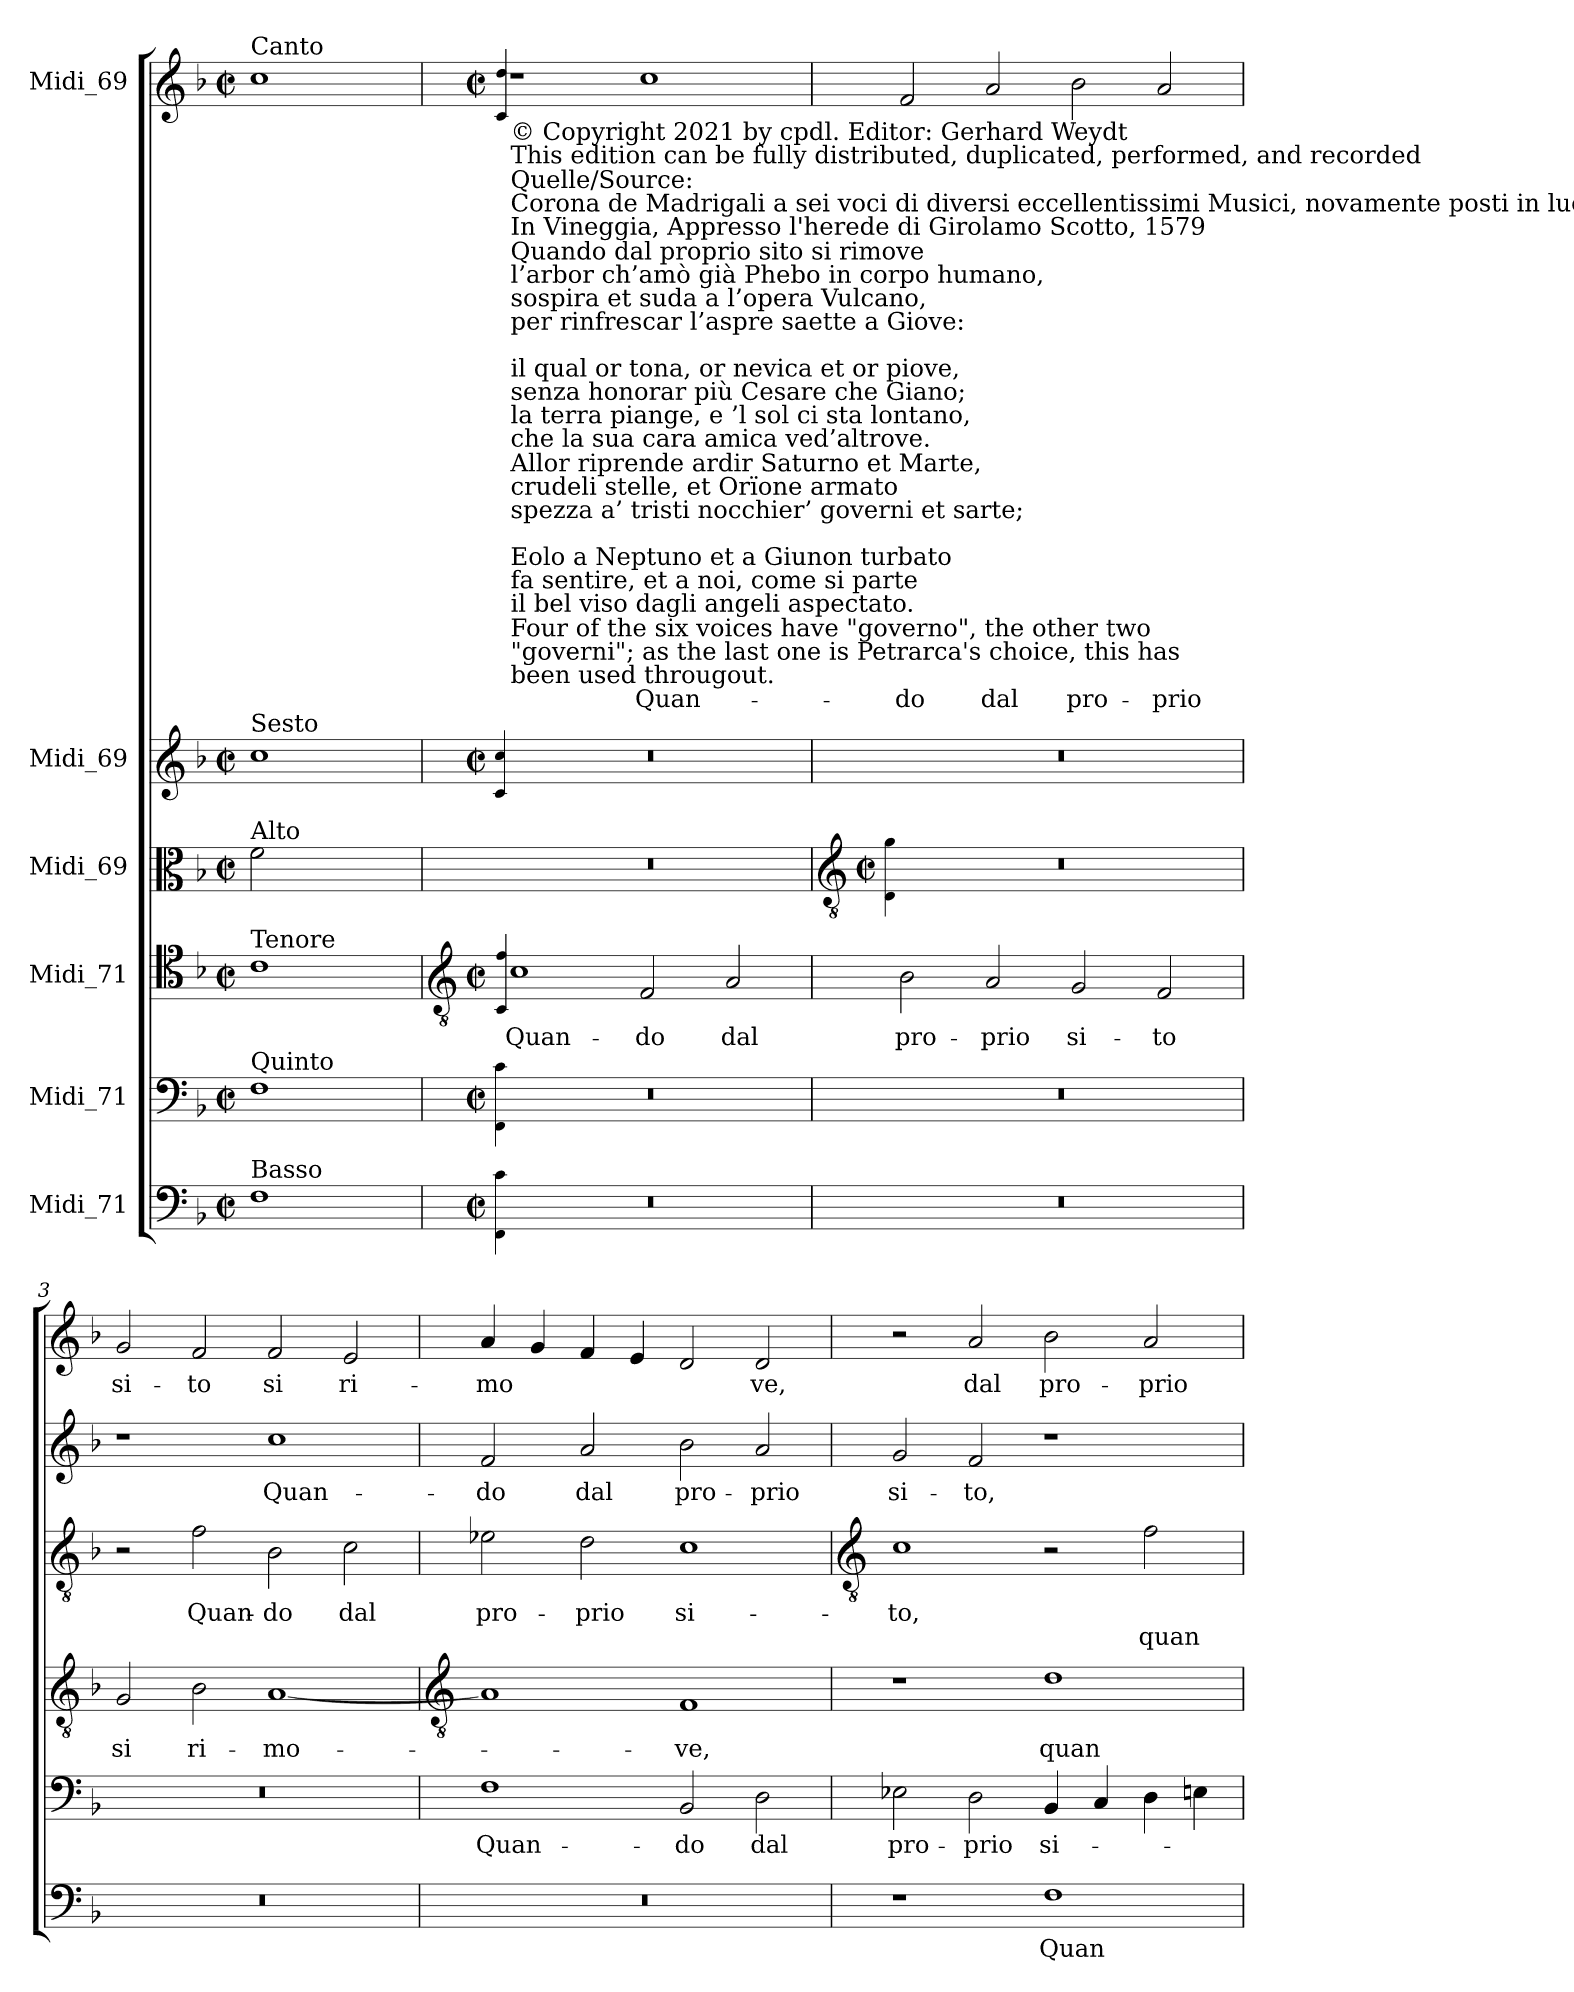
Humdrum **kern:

**kern	**text	**kern	**text	**kern	**text	**kern	**text	**text	**kern	**text	**kern	**text
*part6	*part6	*part5	*part5	*part4	*part4	*part3	*part3	*part3	*part2	*part2	*part1	*part1
*staff6	*staff6	*staff5	*staff5	*staff4	*staff4	*staff3	*staff3	*staff3	*staff2	*staff2	*staff1	*staff1
*I"Midi_71	*	*I"Midi_71	*	*I"Midi_71	*	*I"Midi_69	*	*	*I"Midi_69	*	*I"Midi_69	*
*clefF4	*	*clefF4	*	*clefC4	*	*clefC3	*	*	*clefG2	*	*clefG2	*
*k[b-]	*	*k[b-]	*	*k[b-]	*	*k[b-]	*	*	*k[b-]	*	*k[b-]	*
*F:	*	*F:	*	*F:	*	*F:	*	*	*F:	*	*F:	*
*M4/2	*	*M4/2	*	*M4/2	*	*M4/2	*	*	*M4/2	*	*M4/2	*
*met(c|)	*	*met(c|)	*	*met(c|)	*	*met(c|)	*	*	*met(c|)	*	*met(c|)	*
=	=	=	=	=	=	=	=	=	=	=	=	=
!	!	!	!	!	!	!	!	!	!	!	!LO:TX:a:t=Canto	!
!	!	!	!	!	!	!	!	!	!LO:TX:a:t=Sesto	!	!	!
!	!	!	!	!	!	!LO:TX:a:t=Alto	!	!	!	!	!	!
!	!	!	!	!LO:TX:a:t=Tenore	!	!	!	!	!	!	!	!
!	!	!LO:TX:a:t=Quinto	!	!	!	!	!	!	!	!	!	!
!LO:TX:a:t=Basso	!	!	!	!	!	!	!	!	!	!	!	!
1F	.	1F	.	1c	.	2f	.	.	1cc	.	1cc	.
.	.	.	.	.	.	2ryy	.	.	.	.	.	.
!!LO:LB:g=z
=1	=1	=1	=1	=1	=1	=1	=1	=1	=1	=1	=1	=1
*	*	*	*	*clefGv2	*	*	*	*	*	*	*	*
*M4/2	*	*M4/2	*	*M4/2	*	*	*	*	*M4/2	*	*M4/2	*
*met(c|)	*	*met(c|)	*	*met(c|)	*	*	*	*	*met(c|)	*	*met(c|)	*
4qqFF 4qqc	.	4qqFF 4qqc	.	4qqC 4qqf	.	.	.	.	4qqc 4qqcc	.	4qqc 4qqdd	.
!	!	!	!	!	!	!	!	!	!	!	!LO:TX:b:t=© Copyright 2021 by cpdl. Editor&colon; Gerhard Weydt\nThis edition can be fully distributed, duplicated, performed, and recorded	!
!	!	!	!	!	!	!	!	!	!	!	!LO:TX:b:t=Quelle/Source&colon;\nCorona de Madrigali a sei voci di diversi eccellentissimi Musici, novamente posti in luce. Libro primo.\nIn Vineggia, Appresso l'herede di Girolamo Scotto, 1579	!
!	!	!	!	!	!	!	!	!	!	!	!LO:TX:b:t=Quando dal proprio sito si rimove\nl’arbor ch’amò già Phebo in corpo humano,\nsospira et suda a l’opera Vulcano,\nper rinfrescar l’aspre saette a Giove&colon;\n\nil qual or tona, or nevica et or piove,\nsenza honorar più Cesare che Giano;\nla terra piange, e ’l sol ci sta lontano,\nche la sua cara amica ved’altrove.	!
!	!	!	!	!	!	!	!	!	!	!	!LO:TX:b:t=Allor riprende ardir Saturno et Marte,\ncrudeli stelle, et Orïone armato\nspezza a’ tristi nocchier’ governi et sarte;\n\nEolo a Neptuno et a Giunon turbato\nfa sentire, et a noi, come si parte\nil bel viso dagli angeli aspectato.	!
!	!	!	!	!	!	!	!	!	!	!	!LO:TX:b:t=Four of the six voices have "governo", the other two\n"governi"; as the last one is Petrarca's choice, this has\nbeen used througout.	!
!	!	!	!	!	!LO:LY:b	!	!	!	!	!	!	!
0r	.	0r	.	1c	Quan-	0r	.	.	0r	.	1r	.
!	!	!	!	!	!LO:LY:b	!	!	!	!	!	!	!LO:LY:b
.	.	.	.	2F	-do	.	.	.	.	.	1cc	Quan-
!	!	!	!	!	!LO:LY:b	!	!	!	!	!	!	!
.	.	.	.	2A	dal	.	.	.	.	.	.	.
!!LO:LB:g=z
=2	=2	=2	=2	=2	=2	=2	=2	=2	=2	=2	=2	=2
*	*	*	*	*	*	*clefGv2	*	*	*	*	*	*
*	*	*	*	*	*	*M4/2	*	*	*	*	*	*
*	*	*	*	*	*	*met(c|)	*	*	*	*	*	*
.	.	.	.	.	.	4qqD 4qqg	.	.	.	.	.	.
!	!	!	!	!	!LO:LY:b	!	!	!	!	!	!	!LO:LY:b
0r	.	0r	.	2B-	pro-	0r	.	.	0r	.	2f	-do
!	!	!	!	!	!LO:LY:b	!	!	!	!	!	!	!LO:LY:b
.	.	.	.	2A	-prio	.	.	.	.	.	2a	dal
!	!	!	!	!	!LO:LY:b	!	!	!	!	!	!	!LO:LY:b
.	.	.	.	2G	si-	.	.	.	.	.	2b-	pro-
!	!	!	!	!	!LO:LY:b	!	!	!	!	!	!	!LO:LY:b
.	.	.	.	2F	-to	.	.	.	.	.	2a	-prio
=3	=3	=3	=3	=3	=3	=3	=3	=3	=3	=3	=3	=3
!	!	!	!	!	!LO:LY:b	!	!	!	!	!	!	!LO:LY:b
0r	.	0r	.	2G	si	2r	.	.	1r	.	2g	si-
!	!	!	!	!	!LO:LY:b	!	!LO:LY:b	!	!	!	!	!LO:LY:b
.	.	.	.	2B-	ri-	2f	Quan-	.	.	.	2f	-to
!	!	!	!	!	!LO:LY:b	!	!LO:LY:b	!	!	!LO:LY:b	!	!LO:LY:b
.	.	.	.	[1A	-mo-	2B-	-do	.	1cc	Quan-	2f	si
!	!	!	!	!	!	!	!LO:LY:b	!	!	!	!	!LO:LY:b
.	.	.	.	.	.	2c	dal	.	.	.	2e	ri-
!!LO:LB:g=z
=4	=4	=4	=4	=4	=4	=4	=4	=4	=4	=4	=4	=4
*	*	*	*	*clefGv2	*	*	*	*	*	*	*	*
!	!	!	!LO:LY:b	!	!	!	!LO:LY:b	!	!	!LO:LY:b	!	!LO:LY:b
0r	.	1F	Quan-	1A]	.	2e-X	pro-	.	2f	-do	4a	-mo
.	.	.	.	.	.	.	.	.	.	.	4g	.
!	!	!	!	!	!	!	!LO:LY:b	!	!	!LO:LY:b	!	!
.	.	.	.	.	.	2d	-prio	.	2a	dal	4f	.
.	.	.	.	.	.	.	.	.	.	.	4e	.
!	!	!	!LO:LY:b	!	!LO:LY:b	!	!LO:LY:b	!	!	!LO:LY:b	!	!
.	.	2BB-	-do	1F	-ve,	1c	si-	.	2b-	pro-	2d	.
!	!	!	!LO:LY:b	!	!	!	!	!	!	!LO:LY:b	!	!LO:LY:b
.	.	2D	dal	.	.	.	.	.	2a	-prio	2d	ve,
!!LO:LB:g=z
=5	=5	=5	=5	=5	=5	=5	=5	=5	=5	=5	=5	=5
*	*	*	*	*	*	*clefGv2	*	*	*	*	*	*
!	!	!	!LO:LY:b	!	!	!	!LO:LY:b	!	!	!LO:LY:b	!	!
1r	.	2E-X	pro-	1r	.	1c	-to,	.	2g	si-	2r	.
!	!	!	!LO:LY:b	!	!	!	!	!	!	!LO:LY:b	!	!LO:LY:b
.	.	2D	-prio	.	.	.	.	.	2f	-to,	2a	dal
!	!LO:LY:b	!	!LO:LY:b	!	!LO:LY:b	!	!	!	!	!	!	!LO:LY:b
1F	Quan-	4BB-	si-	1d	quan-	2r	.	.	1r	.	2b-	pro-
.	.	4C	.	.	.	.	.	.	.	.	.	.
!	!	!	!	!	!	!	!	!LO:LY:b	!	!	!	!LO:LY:b
.	.	4D	.	.	.	2f	.	quan-	.	.	2a	-prio
.	.	4En	.	.	.	.	.	.	.	.	.	.
=	=	=	=	=	=	=	=	=	=	=	=	=
*-	*-	*-	*-	*-	*-	*-	*-	*-	*-	*-	*-	*-
